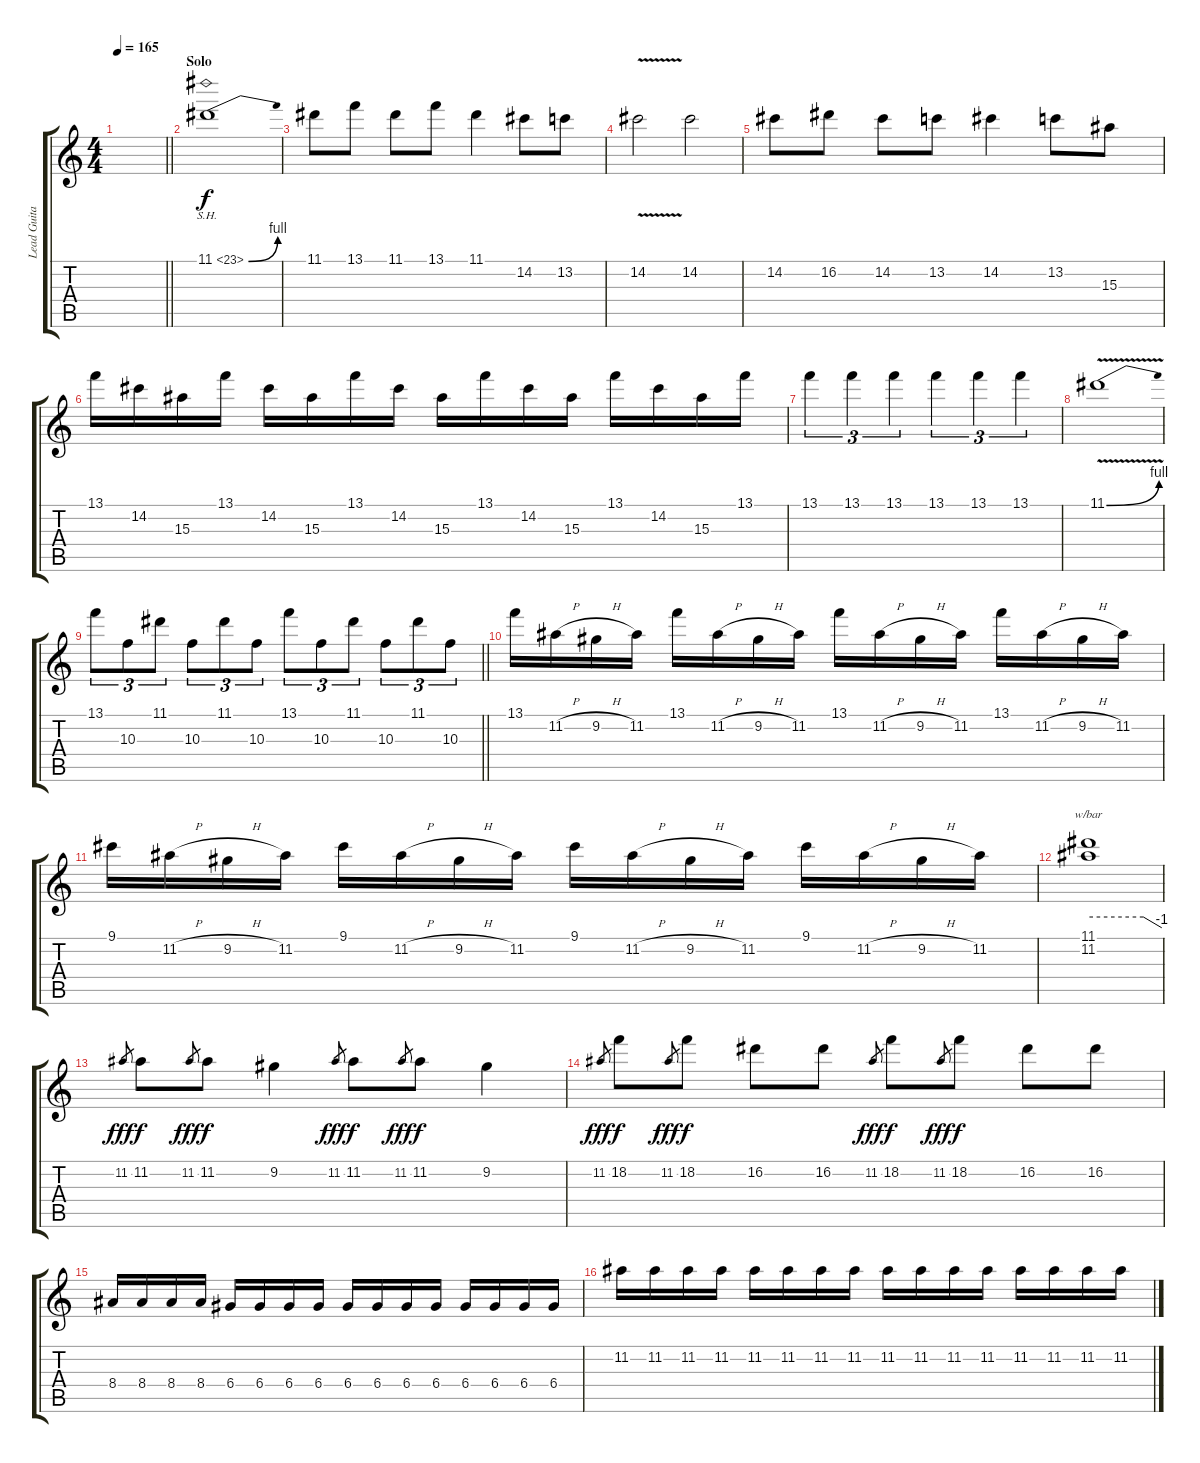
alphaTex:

\track ("Lead Guitar" "Lead Guita") {instrument overdrivenguitar}
\staff {score tabs}
\tuning (E4 B3 G3 D3 A2 E2) {hide}
\ts (4 4)
\tempo 165
\clef g2
\barLineRight lightlight
\ks c
|
\section ("" "Solo")
11.1{be (bend 0 0 60 4) sh 12}.1 |
11.1.8 13.1.8 11.1.8 13.1.8 11.1.4 14.2.8 13.2.8 |
14.2{v}.2 14.2.2 |
14.2.8 16.2.8 14.2.8 13.2.8 14.2.4 13.2.8 15.3.8 |
13.1.16 14.2.16 15.3.16 13.1.16 14.2.16 15.3.16 13.1.16 14.2.16 15.3.16 13.1.16 14.2.16 15.3.16 13.1.16 14.2.16 15.3.16 13.1.16 |
13.1.4{tu (3 2)} 13.1.4{tu (3 2)} 13.1.4{tu (3 2)} 13.1.4{tu (3 2)} 13.1.4{tu (3 2)} 13.1.4{tu (3 2)} |
11.1{be (bend 0 0 60 4) v}.1 |
\barLineRight lightlight
13.1.8{tu (3 2)} 10.3.8{tu (3 2)} 11.1.8{tu (3 2)} 10.3.8{tu (3 2)} 11.1.8{tu (3 2)} 10.3.8{tu (3 2)} 13.1.8{tu (3 2)} 10.3.8{tu (3 2)} 11.1.8{tu (3 2)} 10.3.8{tu (3 2)} 11.1.8{tu (3 2)} 10.3.8{tu (3 2)} |
13.1.16 11.2{h}.16 9.2{h}.16 11.2.16 13.1.16 11.2{h}.16 9.2{h}.16 11.2.16 13.1.16 11.2{h}.16 9.2{h}.16 11.2.16 13.1.16 11.2{h}.16 9.2{h}.16 11.2.16 |
9.1.16 11.2{h}.16 9.2{h}.16 11.2.16 9.1.16 11.2{h}.16 9.2{h}.16 11.2.16 9.1.16 11.2{h}.16 9.2{h}.16 11.2.16 9.1.16 11.2{h}.16 9.2{h}.16 11.2.16 |
(11.1 11.2).1{tbe (custom default 0 0 45 0 60 -4)} |
11.2.8{gr dy fff} 11.2.8{dy f} 11.2.8{gr dy fff} 11.2.8{dy f} 9.2.4 11.2.8{gr dy fff} 11.2.8{dy f} 11.2.8{gr dy fff} 11.2.8{dy f} 9.2.4 |
11.2.8{gr dy fff} 18.2.8{dy f} 11.2.8{gr dy fff} 18.2.8{dy f} 16.2.8 16.2.8 11.2.8{gr dy fff} 18.2.8{dy f} 11.2.8{gr dy fff} 18.2.8{dy f} 16.2.8 16.2.8 |
8.4.16 8.4.16 8.4.16 8.4.16 6.4.16 6.4.16 6.4.16 6.4.16 6.4.16 6.4.16 6.4.16 6.4.16 6.4.16 6.4.16 6.4.16 6.4.16 |
11.2.16 11.2.16 11.2.16 11.2.16 11.2.16 11.2.16 11.2.16 11.2.16 11.2.16 11.2.16 11.2.16 11.2.16 11.2.16 11.2.16 11.2.16 11.2.16
